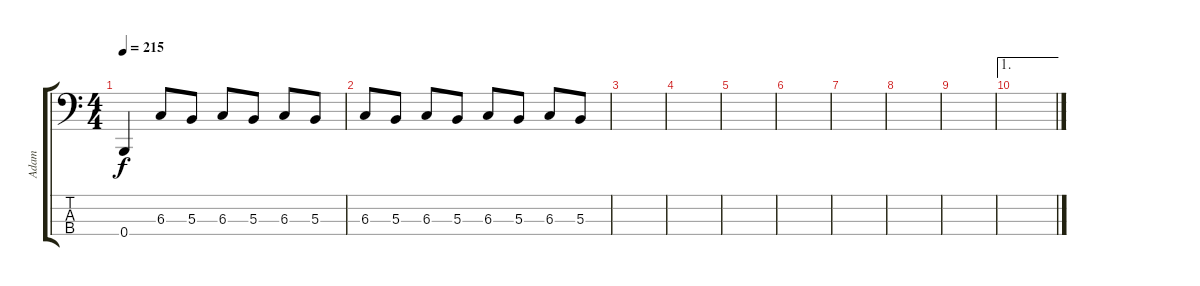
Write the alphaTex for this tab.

\track ("Adam" "Adam") {instrument electricbasspick}
\staff {score tabs}
\tuning (E2 B1 Gb1 B0) {hide}
\ts (4 4)
\tempo 215
\clef f4
\ks c
0.4.4{dy f} 6.3.8 5.3.8 6.3.8 5.3.8 6.3.8 5.3.8 |
6.3.8 5.3.8 6.3.8 5.3.8 6.3.8 5.3.8 6.3.8 5.3.8 |
|
|
|
|
|
|
|
\ae 1
